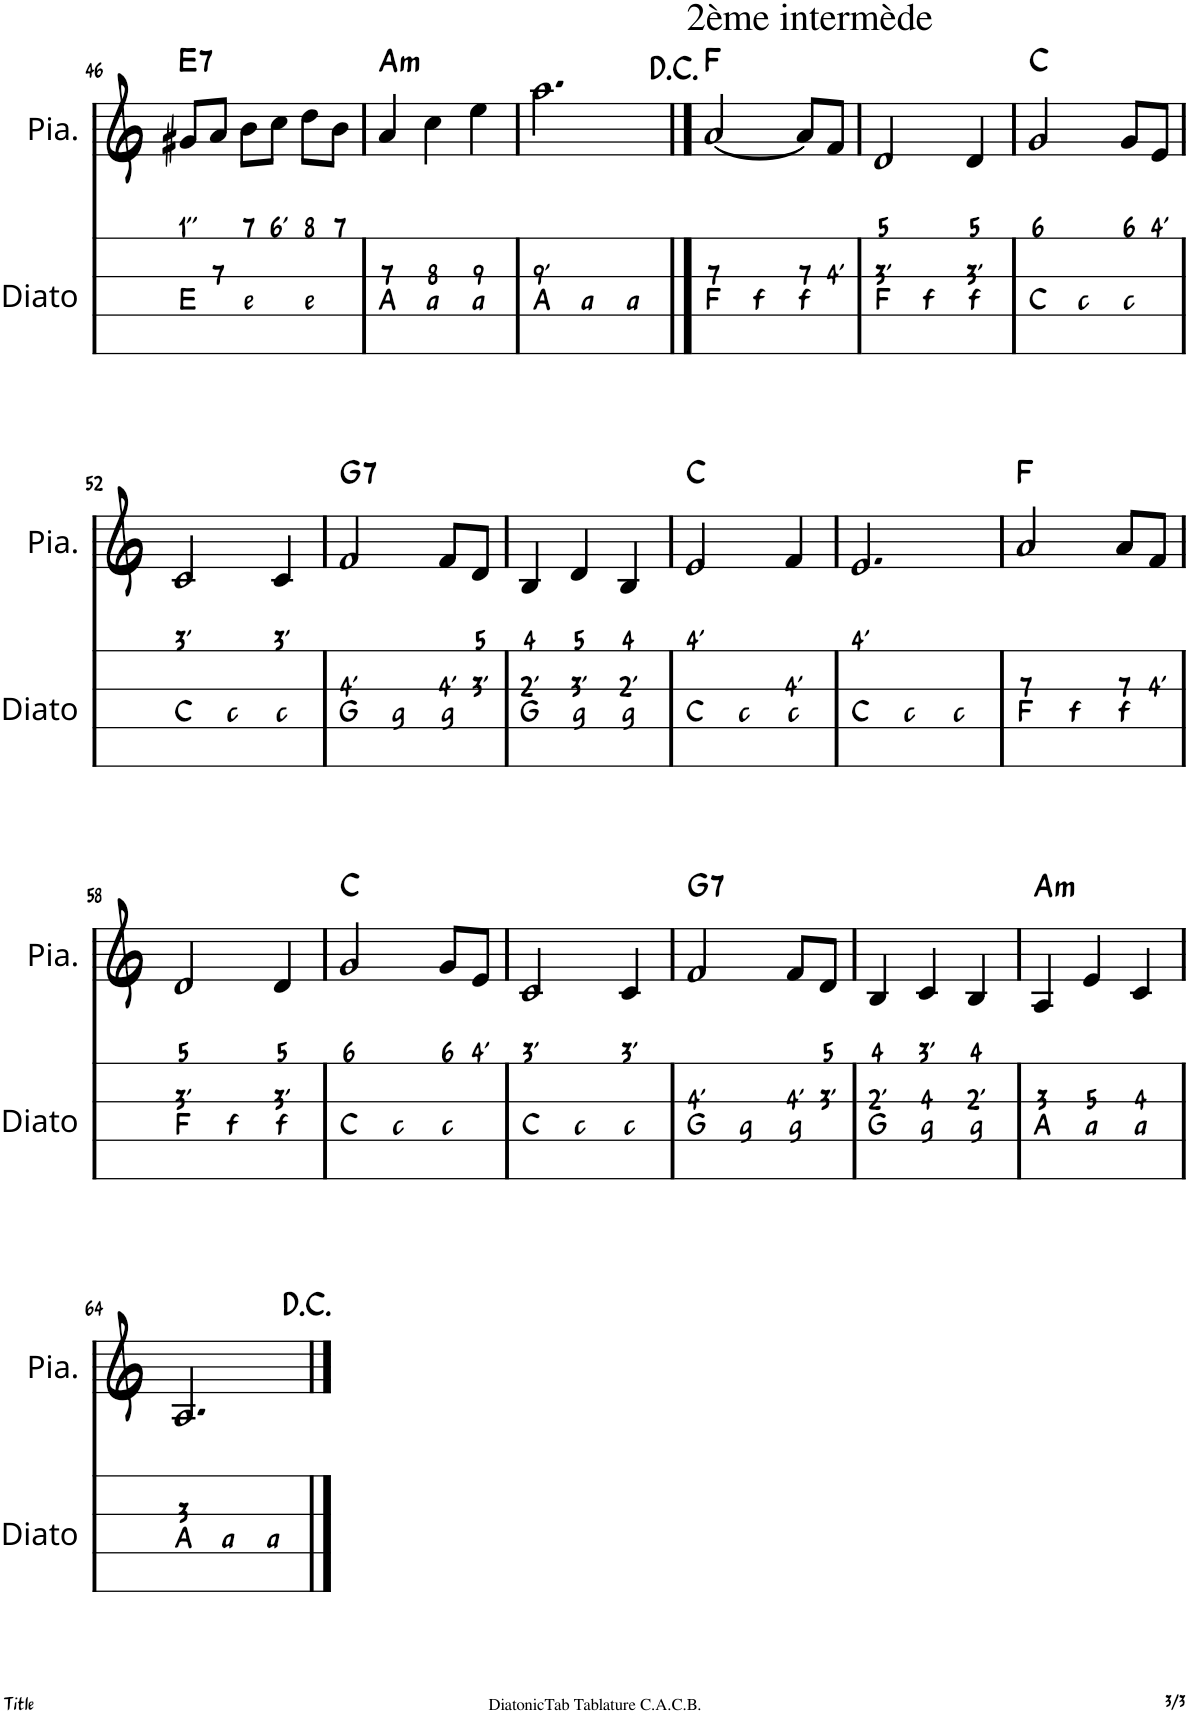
**kern	**text	**text	**text	**kern	**text	**text	**harte
*part2	*part2	*part2	*part2	*part1	*part1	*part1	*part1
*staff2	*staff2	*staff2	*staff2	*staff1	*staff1	*staff1	*
*I"Diato	*	*	*	*I"Piano	*	*	*
*I'Diato	*	*	*	*I'Pia.	*	*	*
!!LO:PB:g=z
*clefG2	*	*	*	*clefG2	*	*	*
*k[]	*	*	*	*k[]	*	*	*
*M3/4	*	*	*	*M3/4	*	*	*
=46	=46	=46	=46	=46	=46	=46	=46
!	!	!	!LO:LY:b	!	!LO:LY:b	!	!LO:H:kt=7
4ryy	.	.	E	8g#X/L	1''	.	E:7
!	!	!	!	!	!	!LO:LY:b	!
.	.	.	.	8a/J	.	7	.
!	!	!	!LO:LY:b	!	!LO:LY:b	!	!
4ryy	.	.	e	8b\L	7	.	.
!	!	!	!	!	!LO:LY:b	!	!
.	.	.	.	8cc\J	6'	.	.
!	!	!	!LO:LY:b	!	!LO:LY:b	!	!
4ryy	.	.	e	8dd\L	8	.	.
!	!	!	!	!	!LO:LY:b	!	!
.	.	.	.	8b\J	7	.	.
=47	=47	=47	=47	=47	=47	=47	=47
!	!	!	!LO:LY:b	!	!	!LO:LY:b	!LO:H:kt=m
4ryy	.	.	A	4a/	.	7	A:min
!	!	!	!LO:LY:b	!	!	!LO:LY:b	!
4ryy	.	.	a	4cc\	.	8	.
!	!	!	!LO:LY:b	!	!	!LO:LY:b	!
4ryy	.	.	a	4ee\	.	9	.
=48	=48	=48	=48	=48	=48	=48	=48
!	!	!	!LO:LY:b	!	!	!LO:LY:b	!
4ryy	.	.	A	2.aa\	.	9'	.
!	!	!	!LO:LY:b	!	!	!	!
4ryy	.	.	a	.	.	.	.
!	!	!	!LO:LY:b	!	!	!	!
4ryy	.	.	a	.	.	.	.
==49	==49	==49	==49	==49	==49	==49	==49
!	!	!	!	!LO:TX:a:t=2ème intermède	!	!	!
!	!	!	!LO:LY:b	!	!	!LO:LY:b	!
4ryy	.	.	F	[2a/	.	7	F:maj
!	!	!	!LO:LY:b	!	!	!	!
4ryy	.	.	f	.	.	.	.
!	!	!	!LO:LY:b	!	!	!LO:LY:b	!
4ryy	.	.	f	8a/L]	.	7	.
!	!	!	!	!	!	!LO:LY:b	!
.	.	.	.	8f/J	.	4'	.
=50	=50	=50	=50	=50	=50	=50	=50
!	!	!	!LO:LY:b	!	!LO:LY:b	!LO:LY:b	!
4ryy	.	.	F	2d/	5	3'	.
!	!	!	!LO:LY:b	!	!	!	!
4ryy	.	.	f	.	.	.	.
!	!	!	!LO:LY:b	!	!LO:LY:b	!LO:LY:b	!
4ryy	.	.	f	4d/	5	3'	.
=51	=51	=51	=51	=51	=51	=51	=51
!	!	!	!LO:LY:b	!	!LO:LY:b	!	!
4ryy	.	.	C	2g/	6	.	C:maj
!	!	!	!LO:LY:b	!	!	!	!
4ryy	.	.	c	.	.	.	.
!	!	!	!LO:LY:b	!	!LO:LY:b	!	!
4ryy	.	.	c	8g/L	6	.	.
!	!	!	!	!	!LO:LY:b	!	!
.	.	.	.	8e/J	4'	.	.
!!LO:LB:g=z
=52	=52	=52	=52	=52	=52	=52	=52
!	!	!	!LO:LY:b	!	!LO:LY:b	!	!
4ryy	.	.	C	2c/	3'	.	.
!	!	!	!LO:LY:b	!	!	!	!
4ryy	.	.	c	.	.	.	.
!	!	!	!LO:LY:b	!	!LO:LY:b	!	!
4ryy	.	.	c	4c/	3'	.	.
=53	=53	=53	=53	=53	=53	=53	=53
!	!	!	!LO:LY:b	!	!	!LO:LY:b	!LO:H:kt=7
4ryy	.	.	G	2f/	.	4'	G:7
!	!	!	!LO:LY:b	!	!	!	!
4ryy	.	.	g	.	.	.	.
!	!	!	!LO:LY:b	!	!	!LO:LY:b	!
4ryy	.	.	g	8f/L	.	4'	.
!	!	!	!	!	!LO:LY:b	!LO:LY:b	!
.	.	.	.	8d/J	5	3'	.
=54	=54	=54	=54	=54	=54	=54	=54
!	!	!	!LO:LY:b	!	!LO:LY:b	!LO:LY:b	!
4ryy	.	.	G	4B/	4	2'	.
!	!	!	!LO:LY:b	!	!LO:LY:b	!LO:LY:b	!
4ryy	.	.	g	4d/	5	3'	.
!	!	!	!LO:LY:b	!	!LO:LY:b	!LO:LY:b	!
4ryy	.	.	g	4B/	4	2'	.
=55	=55	=55	=55	=55	=55	=55	=55
!	!	!	!LO:LY:b	!	!LO:LY:b	!	!
4ryy	.	.	C	2e/	4'	.	C:maj
!	!	!	!LO:LY:b	!	!	!	!
4ryy	.	.	c	.	.	.	.
!	!	!	!LO:LY:b	!	!	!LO:LY:b	!
4ryy	.	.	c	4f/	.	4'	.
=56	=56	=56	=56	=56	=56	=56	=56
!	!	!	!LO:LY:b	!	!LO:LY:b	!	!
4ryy	.	.	C	2.e/	4'	.	.
!	!	!	!LO:LY:b	!	!	!	!
4ryy	.	.	c	.	.	.	.
!	!	!	!LO:LY:b	!	!	!	!
4ryy	.	.	c	.	.	.	.
=57	=57	=57	=57	=57	=57	=57	=57
!	!	!	!LO:LY:b	!	!	!LO:LY:b	!
4ryy	.	.	F	2a/	.	7	F:maj
!	!	!	!LO:LY:b	!	!	!	!
4ryy	.	.	f	.	.	.	.
!	!	!	!LO:LY:b	!	!	!LO:LY:b	!
4ryy	.	.	f	8a/L	.	7	.
!	!	!	!	!	!	!LO:LY:b	!
.	.	.	.	8f/J	.	4'	.
!!LO:LB:g=z
=58	=58	=58	=58	=58	=58	=58	=58
!	!	!	!LO:LY:b	!	!LO:LY:b	!LO:LY:b	!
4ryy	.	.	F	2d/	5	3'	.
!	!	!	!LO:LY:b	!	!	!	!
4ryy	.	.	f	.	.	.	.
!	!	!	!LO:LY:b	!	!LO:LY:b	!LO:LY:b	!
4ryy	.	.	f	4d/	5	3'	.
=59	=59	=59	=59	=59	=59	=59	=59
!	!	!	!LO:LY:b	!	!LO:LY:b	!	!
4ryy	.	.	C	2g/	6	.	C:maj
!	!	!	!LO:LY:b	!	!	!	!
4ryy	.	.	c	.	.	.	.
!	!	!	!LO:LY:b	!	!LO:LY:b	!	!
4ryy	.	.	c	8g/L	6	.	.
!	!	!	!	!	!LO:LY:b	!	!
.	.	.	.	8e/J	4'	.	.
=60	=60	=60	=60	=60	=60	=60	=60
!	!	!	!LO:LY:b	!	!LO:LY:b	!	!
4ryy	.	.	C	2c/	3'	.	.
!	!	!	!LO:LY:b	!	!	!	!
4ryy	.	.	c	.	.	.	.
!	!	!	!LO:LY:b	!	!LO:LY:b	!	!
4ryy	.	.	c	4c/	3'	.	.
=61	=61	=61	=61	=61	=61	=61	=61
!	!	!	!LO:LY:b	!	!	!LO:LY:b	!LO:H:kt=7
4ryy	.	.	G	2f/	.	4'	G:7
!	!	!	!LO:LY:b	!	!	!	!
4ryy	.	.	g	.	.	.	.
!	!	!	!LO:LY:b	!	!	!LO:LY:b	!
4ryy	.	.	g	8f/L	.	4'	.
!	!	!	!	!	!LO:LY:b	!LO:LY:b	!
.	.	.	.	8d/J	5	3'	.
=62	=62	=62	=62	=62	=62	=62	=62
!	!	!	!LO:LY:b	!	!LO:LY:b	!LO:LY:b	!
4ryy	.	.	G	4B/	4	2'	.
!	!	!	!LO:LY:b	!	!LO:LY:b	!LO:LY:b	!
4ryy	.	.	g	4c/	3'	4	.
!	!	!	!LO:LY:b	!	!LO:LY:b	!LO:LY:b	!
4ryy	.	.	g	4B/	4	2'	.
=63	=63	=63	=63	=63	=63	=63	=63
!	!	!	!LO:LY:b	!	!	!LO:LY:b	!LO:H:kt=m
4ryy	.	.	A	4A/	.	3	A:min
!	!	!	!LO:LY:b	!	!	!LO:LY:b	!
4ryy	.	.	a	4e/	.	5	.
!	!	!	!LO:LY:b	!	!	!LO:LY:b	!
4ryy	.	.	a	4c/	.	4	.
!!LO:LB:g=z
=64	=64	=64	=64	=64	=64	=64	=64
!	!	!	!LO:LY:b	!	!	!LO:LY:b	!
4ryy	.	.	A	2.A/	.	3	.
!	!	!	!LO:LY:b	!	!	!	!
4ryy	.	.	a	.	.	.	.
!	!	!	!LO:LY:b	!	!	!	!
4ryy	.	.	a	.	.	.	.
==	==	==	==	==	==	==	==
*-	*-	*-	*-	*-	*-	*-	*-
